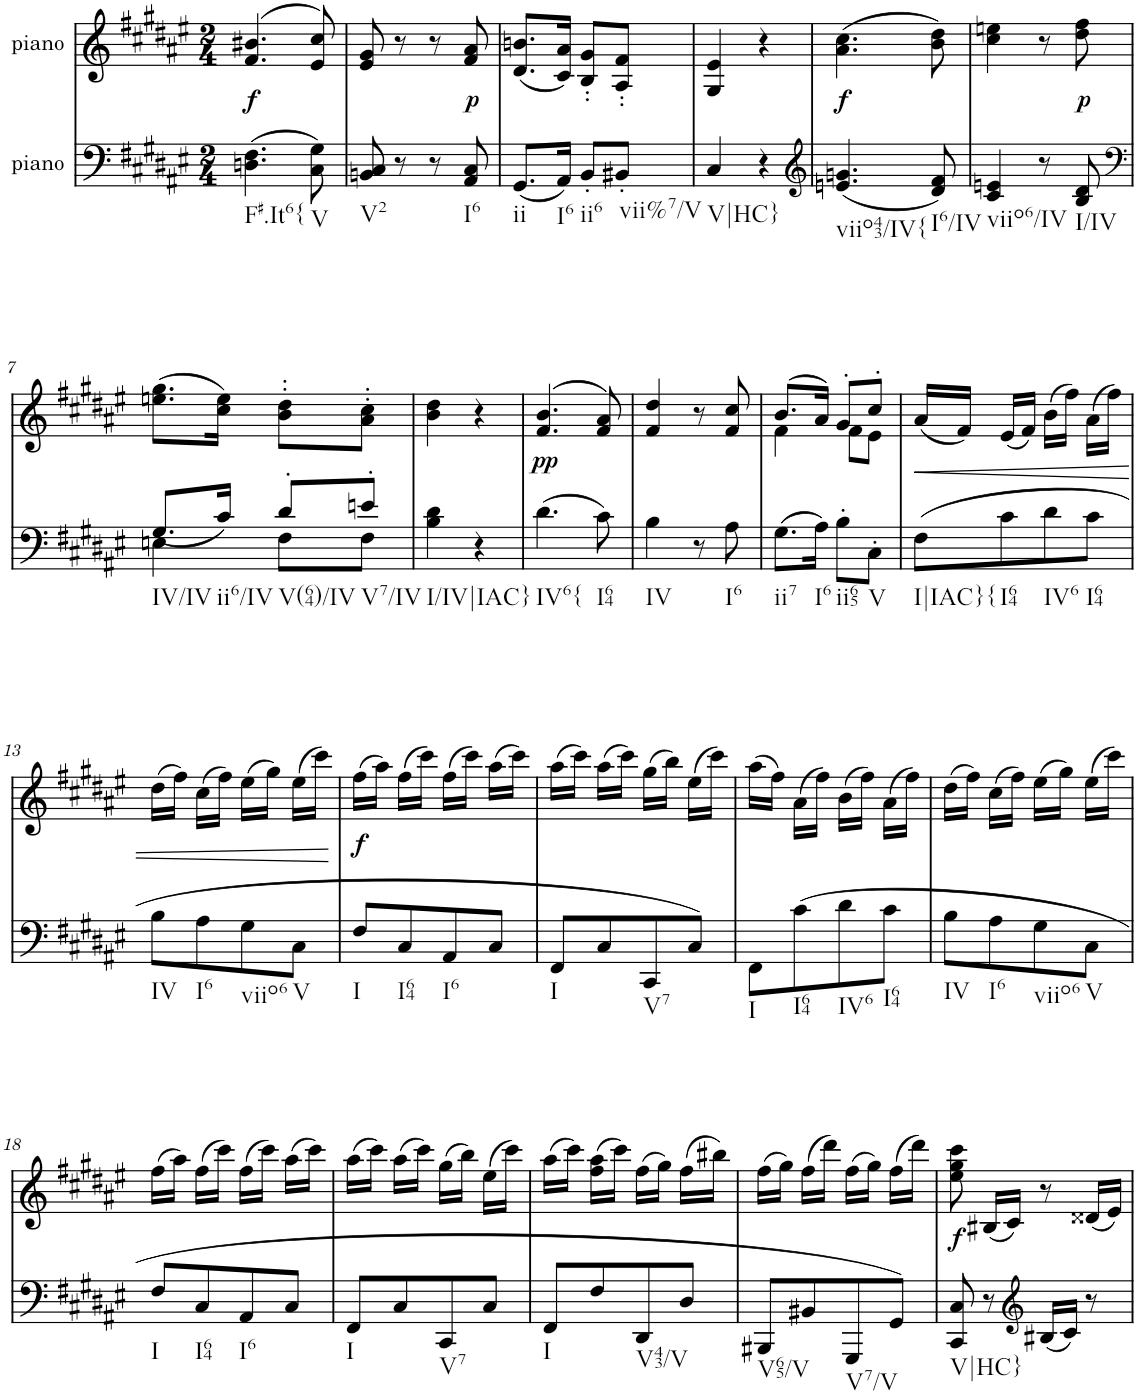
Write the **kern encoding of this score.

**kern	**kern	**text	**dynam
*part2	*part1	*part1	*part1
*staff2	*staff1	*staff1	*staff1
*I"piano	*I"piano	*	*
*I'Pno	*I'Pno	*	*
*clefF4	*clefG2	*	*
*k[f#c#g#d#a#e#]	*k[f#c#g#d#a#e#]	*	*
*F#:	*F#:	*	*
*M2/4	*M2/4	*	*
=1	=1	=1	=1
!LO:TX:b:t=F#.It6{	!	!	!
!	!	!LO:LY:b	!
(4.Dn\ 4.F#\	(>4.f#/ 4.b#X/	.	.
!LO:TX:b:t=V	!	!	!
8C#\ 8G#\)	8e#/ 8cc#/)	.	.
=2	=2	=2	=2
!LO:TX:b:t=V2	!	!	!
8BBn/ 8C#/	8e#/ 8g#/	.	.
8r	8r	.	.
8r	8r	.	.
!LO:TX:b:t=I6	!	!	!
!	!	!LO:LY:b	!
8AA#/ 8C#/	8f#/ 8a#/	.	.
=3	=3	=3	=3
!LO:TX:b:t=ii	!	!	!
(8.GG#/L	(8.d#/ 8.bn/L	.	.
!LO:TX:b:t=I6	!	!	!
16AA#/Jk)	16c#/ 16a#/Jk)	.	.
!LO:TX:b:t=ii6	!	!	!
8BB'/L	8B/' 8g#/'L	.	.
!LO:TX:b:t=vii%7/V	!	!	!
8BB#X'/J	8A#/' 8f#/'J	.	.
=4	=4	=4	=4
!LO:TX:b:t=V|HC}	!	!	!
4C#/	4G#/ 4e#/	.	.
4r	4r	.	.
=5	=5	=5	=5
*clefG2	*	*	*
!LO:TX:b:t=viio43/IV{	!	!	!
!	!	!LO:LY:b	!
(4.en/ 4.gn/	(4.a#\ 4.cc#\	.	.
!LO:TX:b:t=I6/IV	!	!	!
8d#/ 8f#/)	8b\ 8dd#\)	.	.
=6	=6	=6	=6
!LO:TX:b:t=viio6/IV	!	!	!
4c#/ 4en/	4cc#\ 4een\	.	.
8r	8r	.	.
!LO:TX:b:t=I/IV	!	!	!
!	!	!LO:LY:b	!
8B/ 8d#/	8dd#\ 8ff#\	.	.
!!LO:LB:g=z
=7	=7	=7	=7
*clefF4	*	*	*
*^	*	*	*
!LO:TX:b:t=IV/IV	!	!	!	!
!LO:TX:b:t=ii6/IV	!	!	!	!
4En\	(8.G#/L	(8.een\ 8.gg#\L	.	.
.	16c#/Jk)	16cc#\ 16ee\Jk)	.	.
!LO:TX:b:t=V(64)/IV	!	!	!	!
8d#'/L	8F#\L	8b\' 8dd#\'L	.	.
!LO:TX:b:t=V7/IV	!	!	!	!
8en'/J	8F#\J	8a#\' 8cc#\'J	.	.
=8	=8	=8	=8	=8
!LO:TX:b:t=I/IV|IAC}	!	!	!	!
*v	*v	*	*	*
4B\ 4d#\	4b\ 4dd#\	.	.
4r	4r	.	.
=9	=9	=9	=9
!LO:TX:b:t=IV6{	!	!	!
!	!	!LO:LY:b	!
(4.d#\	(>4.f#/ 4.b/	.	.
!LO:TX:b:t=I64	!	!	!
8c#\)	8f#/ 8a#/)	.	.
=10	=10	=10	=10
!LO:TX:b:t=IV	!	!	!
4B\	4f#/ 4dd#/	.	.
8r	8r	.	.
!LO:TX:b:t=I6	!	!	!
8A#\	8f#/ 8cc#/	.	.
=11	=11	=11	=11
*	*^	*	*
!LO:TX:b:t=ii7	!	!	!	!
(8.G#\L	(8.b/L	4f#\	.	.
!LO:TX:b:t=I6	!	!	!	!
16A#\Jk)	16a#/Jk)	.	.	.
!LO:TX:b:t=ii65	!	!	!	!
8B'\L	8g#'/L	8f#\L	.	.
!LO:TX:b:t=V	!	!	!	!
8C#'\J	8cc#'/J	8e#\J	.	.
=12	=12	=12	=12	=12
!LO:TX:b:t=I|IAC}{	!	!	!	!
!	!	!	!	!LO:HP:b
*	*v	*v	*	*
(8F#\L	(16a#/LL	.	<
.	16f#/JJ)	.	.
!LO:TX:b:t=I64	!	!	!
8c#\	(16e#/LL	.	.
.	16f#/JJ)	.	.
!LO:TX:b:t=IV6	!	!	!
8d#\	(16b\LL	.	.
.	16ff#\JJ)	.	.
!LO:TX:b:t=I64	!	!	!
8c#\J	(16a#\LL	.	.
.	16ff#\JJ)	.	.
!!LO:LB:g=z
=13	=13	=13	=13
!LO:TX:b:t=IV	!	!	!
8B\L	(16dd#\LL	.	.
.	16ff#\JJ)	.	.
!LO:TX:b:t=I6	!	!	!
8A#\	(16cc#\LL	.	.
.	16ff#\JJ)	.	.
!LO:TX:b:t=viio6	!	!	!
8G#\	(16ee#\LL	.	.
.	16gg#\JJ)	.	.
!LO:TX:b:t=V	!	!	!
8C#\J	(16ee#\LL	.	.
.	16ccc#\JJ)	.	.
.	.	.	[
=14	=14	=14	=14
!LO:TX:b:t=I	!	!	!
!	!	!LO:LY:b	!
8F#/L	(16ff#\LL	.	.
.	16aa#\JJ)	.	.
!LO:TX:b:t=I64	!	!	!
8C#/	(16ff#\LL	.	.
.	16ccc#\JJ)	.	.
!LO:TX:b:t=I6	!	!	!
8AA#/	(16ff#\LL	.	.
.	16ccc#\JJ)	.	.
8C#/J	(16aa#\LL	.	.
.	16ccc#\JJ)	.	.
=15	=15	=15	=15
!LO:TX:b:t=I	!	!	!
8FF#/L	(16aa#\LL	.	.
.	16ccc#\JJ)	.	.
8C#/	(16aa#\LL	.	.
.	16ccc#\JJ)	.	.
!LO:TX:b:t=V7	!	!	!
8CC#/	(16gg#\LL	.	.
.	16bb\JJ)	.	.
8C#/J)	(16ee#\LL	.	.
.	16ccc#\JJ)	.	.
=16	=16	=16	=16
!LO:TX:b:t=I	!	!	!
8FF#\L	(16aa#\LL	.	.
.	16ff#\JJ)	.	.
!LO:TX:b:t=I64	!	!	!
(8c#\	(16a#\LL	.	.
.	16ff#\JJ)	.	.
!LO:TX:b:t=IV6	!	!	!
8d#\	(16b\LL	.	.
.	16ff#\JJ)	.	.
!LO:TX:b:t=I64	!	!	!
8c#\J	(16a#\LL	.	.
.	16ff#\JJ)	.	.
=17	=17	=17	=17
!LO:TX:b:t=IV	!	!	!
8B\L	(16dd#\LL	.	.
.	16ff#\JJ)	.	.
!LO:TX:b:t=I6	!	!	!
8A#\	(16cc#\LL	.	.
.	16ff#\JJ)	.	.
!LO:TX:b:t=viio6	!	!	!
8G#\	(16ee#\LL	.	.
.	16gg#\JJ)	.	.
!LO:TX:b:t=V	!	!	!
8C#\J	(16ee#\LL	.	.
.	16ccc#\JJ)	.	.
!!LO:LB:g=z
=18	=18	=18	=18
!LO:TX:b:t=I	!	!	!
8F#/L	(16ff#\LL	.	.
.	16aa#\JJ)	.	.
!LO:TX:b:t=I64	!	!	!
8C#/	(16ff#\LL	.	.
.	16ccc#\JJ)	.	.
!LO:TX:b:t=I6	!	!	!
8AA#/	(16ff#\LL	.	.
.	16ccc#\JJ)	.	.
8C#/J	(16aa#\LL	.	.
.	16ccc#\JJ)	.	.
=19	=19	=19	=19
!LO:TX:b:t=I	!	!	!
8FF#/L	(16aa#\LL	.	.
.	16ccc#\JJ)	.	.
8C#/	(16aa#\LL	.	.
.	16ccc#\JJ)	.	.
!LO:TX:b:t=V7	!	!	!
8CC#/	(16gg#\LL	.	.
.	16bb\JJ)	.	.
8C#/J	(16ee#\LL	.	.
.	16ccc#\JJ)	.	.
=20	=20	=20	=20
!LO:TX:b:t=I	!	!	!
8FF#/L	(16aa#\LL	.	.
.	16ccc#\JJ)	.	.
8F#/	(16ff#\ 16aa#\LL	.	.
.	16ccc#\JJ)	.	.
!LO:TX:b:t=V43/V	!	!	!
8DD#/	(16ff#\LL	.	.
.	16gg#\JJ)	.	.
8D#/J	(16ff#\LL	.	.
.	16bb#X\JJ)	.	.
=21	=21	=21	=21
!LO:TX:b:t=V65/V	!	!	!
8BBB#X/L	(16ff#\LL	.	.
.	16gg#\JJ)	.	.
8BB#X/	(16ff#\LL	.	.
.	16ddd#\JJ)	.	.
!LO:TX:b:t=V7/V	!	!	!
8GGG#/	(16ff#\LL	.	.
.	16gg#\JJ)	.	.
8GG#/J)	(16ff#\LL	.	.
.	16ddd#\JJ)	.	.
=22	=22	=22	=22
!LO:TX:b:t=V|HC}	!	!	!
!	!	!LO:LY:b	!
8CC#/ 8C#/	8ee#\ 8gg#\ 8ccc#\	.	.
8r	(16B#X/LL	.	.
.	16c#/JJ)	.	.
*clefG2	*	*	*
(16B#X/LL	8r	.	.
16c#/JJ)	.	.	.
8r	(16d##X/LL	.	.
.	16e#/JJ)	.	.
=	=	=	=
*-	*-	*-	*-
